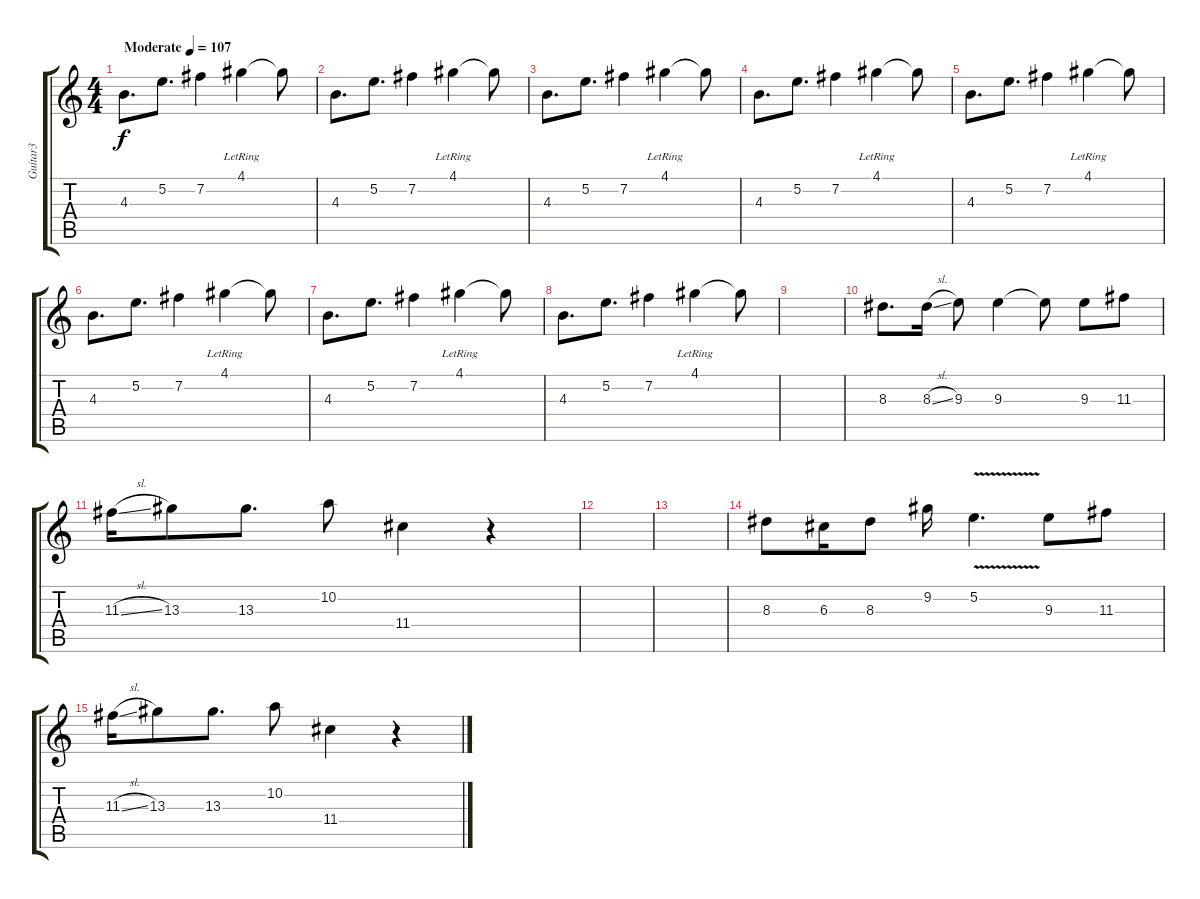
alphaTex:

\track ("Guitar3" "Guitar3") {instrument acousticguitarsteel}
\staff {score tabs}
\tuning (E4 B3 G3 D3 A2 E2) {hide}
\ts (4 4)
\tempo (107 "Moderate")
\clef g2
\ks c
4.3.8{d dy f instrument acousticguitarsteel} 5.2.8{d} 7.2.4 4.1{lr}.4 4.1{t}.8 |
4.3.8{d} 5.2.8{d} 7.2.4 4.1{lr}.4 4.1{t}.8 |
4.3.8{d} 5.2.8{d} 7.2.4 4.1{lr}.4 4.1{t}.8 |
4.3.8{d} 5.2.8{d} 7.2.4 4.1{lr}.4 4.1{t}.8 |
4.3.8{d} 5.2.8{d} 7.2.4 4.1{lr}.4 4.1{t}.8 |
4.3.8{d} 5.2.8{d} 7.2.4 4.1{lr}.4 4.1{t}.8 |
4.3.8{d} 5.2.8{d} 7.2.4 4.1{lr}.4 4.1{t}.8 |
4.3.8{d} 5.2.8{d} 7.2.4 4.1{lr}.4 4.1{t}.8 |
|
8.3.8{d} 8.3{sl}.16 9.3.8 9.3.4 9.3{t}.8 9.3.8 11.3.8 |
11.3{sl}.16 13.3.8 13.3.8{d} 10.2.8 11.4.4 r.4 |
|
|
8.3.8 6.3.16 8.3.8 9.2.16 5.2{v}.4{d} 9.3.8 11.3.8 |
11.3{sl}.16 13.3.8 13.3.8{d} 10.2.8 11.4.4 r.4
